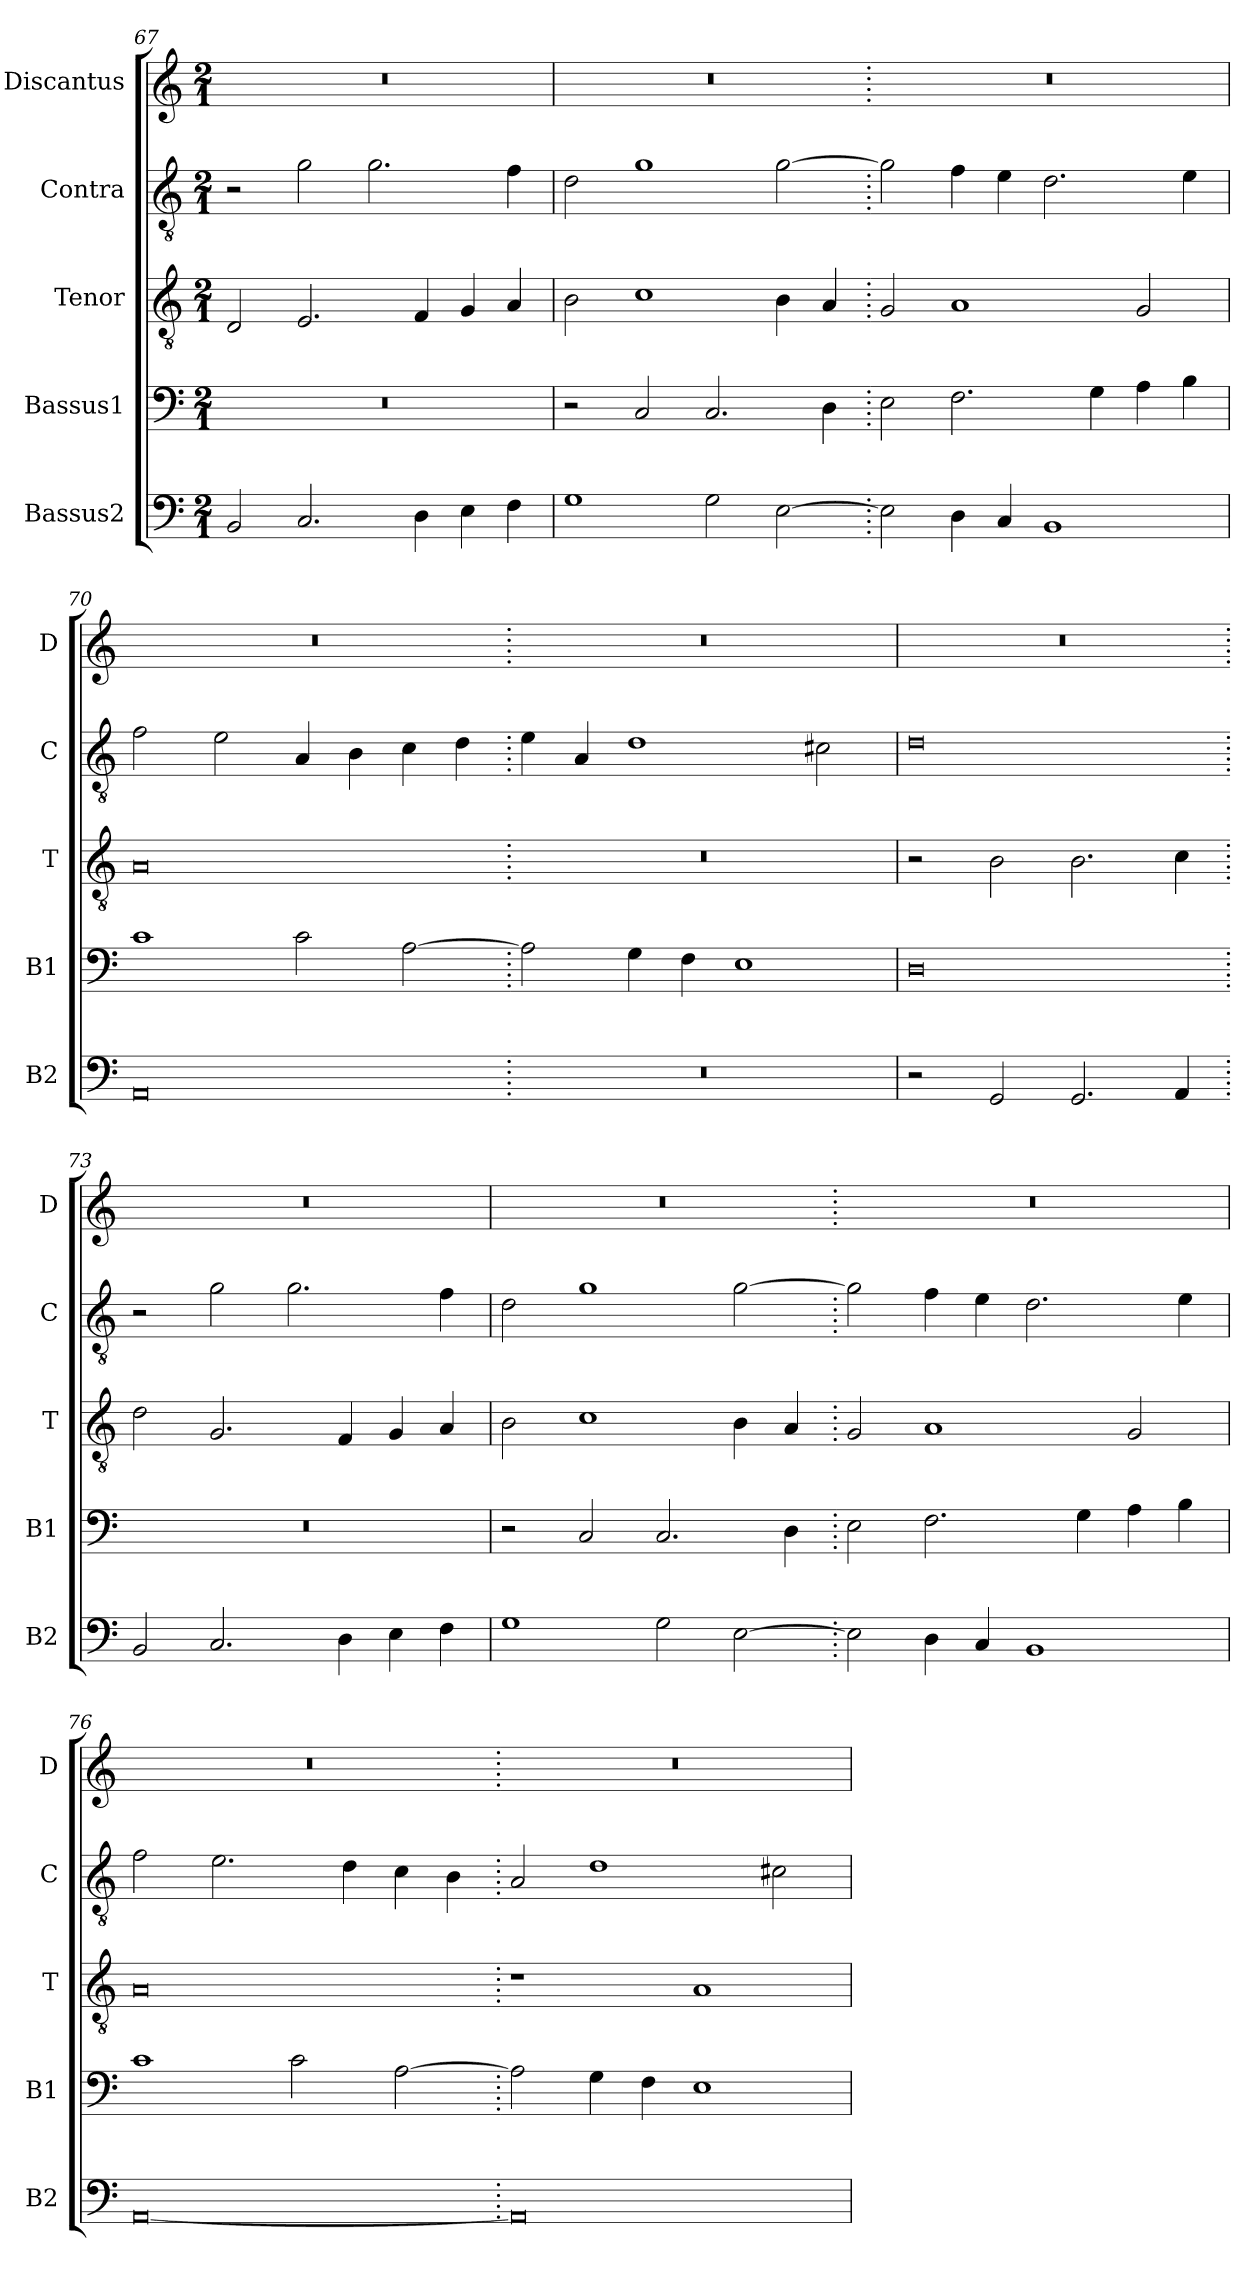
**kern	**kern	**kern	**kern	**kern
*part5	*part4	*part3	*part2	*part1
*staff5	*staff4	*staff3	*staff2	*staff1
*I"Bassus2	*I"Bassus1	*I"Tenor	*I"Contra	*I"Discantus
*I'B2	*I'B1	*I'T	*I'C	*I'D
*clefF4	*clefF4	*clefGv2	*clefGv2	*clefG2
*k[]	*k[]	*k[]	*k[]	*k[]
*M2/1	*M2/1	*M2/1	*M2/1	*M2/1
=67	=67	=67	=67	=67
2BB/	0r	2D/	2r	0r
2.C/	.	2.E/	2g\	.
.	.	.	2.g\	.
4D\	.	4F/	.	.
4E\	.	4G/	.	.
4F\	.	4A/	4f\	.
=68	=68	=68	=68	=68
1G	2r	2B\	2d\	0r
.	2C/	1c	1g	.
2G\	2.C/	.	.	.
[2E\	.	4B\	[2g\	.
.	4D\	4A/	.	.
=69.	=69.	=69.	=69.	=69.
2E\]	2E\	2G/	2g\]	0r
4D\	2.F\	1A	4f\	.
4C/	.	.	4e\	.
1BB	.	.	2.d\	.
.	4G\	.	.	.
.	4A\	2G/	.	.
.	4B\	.	4e\	.
=70	=70	=70	=70	=70
0AA	1c	0A	2f\	0r
.	.	.	2e\	.
.	2c\	.	4A/	.
.	.	.	4B\	.
.	[2A\	.	4c\	.
.	.	.	4d\	.
=71.	=71.	=71.	=71.	=71.
0r	2A\]	0r	4e\	0r
.	.	.	4A/	.
.	4G\	.	1d	.
.	4F\	.	.	.
.	1E	.	.	.
.	.	.	2c#X\	.
=72	=72	=72	=72	=72
2r	0D	2r	0d	0r
2GG/	.	2B\	.	.
2.GG/	.	2.B\	.	.
4AA/	.	4c\	.	.
=73.	=73.	=73.	=73.	=73.
2BB/	0r	2d\	2r	0r
2.C/	.	2.G/	2g\	.
.	.	.	2.g\	.
4D\	.	4F/	.	.
4E\	.	4G/	.	.
4F\	.	4A/	4f\	.
=74	=74	=74	=74	=74
1G	2r	2B\	2d\	0r
.	2C/	1c	1g	.
2G\	2.C/	.	.	.
[2E\	.	4B\	[2g\	.
.	4D\	4A/	.	.
=75.	=75.	=75.	=75.	=75.
2E\]	2E\	2G/	2g\]	0r
4D\	2.F\	1A	4f\	.
4C/	.	.	4e\	.
1BB	.	.	2.d\	.
.	4G\	.	.	.
.	4A\	2G/	.	.
.	4B\	.	4e\	.
=76	=76	=76	=76	=76
[0AA	1c	0A	2f\	0r
.	.	.	2.e\	.
.	2c\	.	.	.
.	.	.	4d\	.
.	[2A\	.	4c\	.
.	.	.	4B\	.
=77.	=77.	=77.	=77.	=77.
0AA]	2A\]	1r	2A/	0r
.	4G\	.	1d	.
.	4F\	.	.	.
.	1E	1A	.	.
.	.	.	2c#X\	.
=	=	=	=	=
*-	*-	*-	*-	*-
